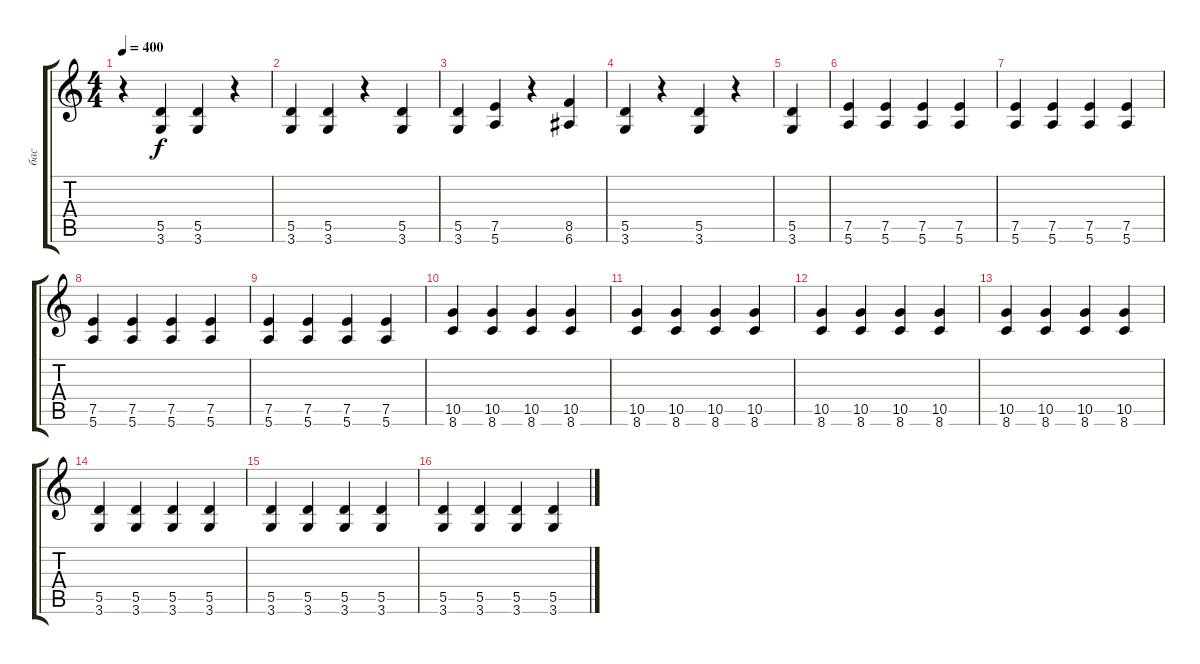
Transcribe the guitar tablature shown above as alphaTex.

\track ("бас" "бас") {instrument acousticbass}
\staff {score tabs}
\tuning (E4 B3 G3 D3 A2 E2) {hide}
\ts (4 4)
\tempo 400
\clef g2
\ks c
r.4{dy f} (5.5 3.6).4 (5.5 3.6).4 r.4 |
(5.5 3.6).4 (5.5 3.6).4 r.4 (5.5 3.6).4 |
(5.5 3.6).4 (7.5 5.6).4 r.4 (8.5 6.6).4 |
(5.5 3.6).4 r.4 (5.5 3.6).4 r.4 |
(5.5 3.6).4 |
(7.5 5.6).4 (7.5 5.6).4 (7.5 5.6).4 (7.5 5.6).4 |
(7.5 5.6).4 (7.5 5.6).4 (7.5 5.6).4 (7.5 5.6).4 |
(7.5 5.6).4 (7.5 5.6).4 (7.5 5.6).4 (7.5 5.6).4 |
(7.5 5.6).4 (7.5 5.6).4 (7.5 5.6).4 (7.5 5.6).4 |
(10.5 8.6).4 (10.5 8.6).4 (10.5 8.6).4 (10.5 8.6).4 |
(10.5 8.6).4 (10.5 8.6).4 (10.5 8.6).4 (10.5 8.6).4 |
(10.5 8.6).4 (10.5 8.6).4 (10.5 8.6).4 (10.5 8.6).4 |
(10.5 8.6).4 (10.5 8.6).4 (10.5 8.6).4 (10.5 8.6).4 |
(5.5 3.6).4 (5.5 3.6).4 (5.5 3.6).4 (5.5 3.6).4 |
(5.5 3.6).4 (5.5 3.6).4 (5.5 3.6).4 (5.5 3.6).4 |
(5.5 3.6).4 (5.5 3.6).4 (5.5 3.6).4 (5.5 3.6).4
